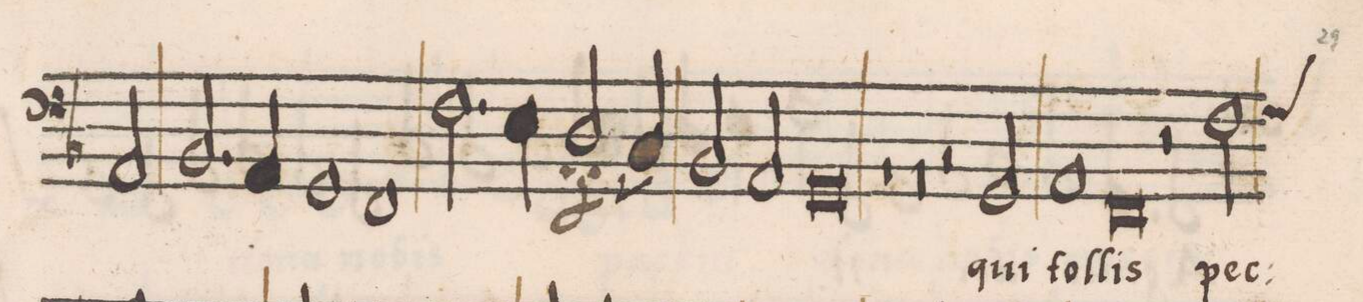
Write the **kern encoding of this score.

**kern	**text
*I"BASSVS	*
*clefF4	*
*k[b-]	*
*met(C|)	*
*M2/1	*
2AA/	.
=32-	=32-
2.BB-/	.
4AA/	.
1GG	.
=33-	=33-
1FF	-gnus
2.F\	de-
4E\	.
=34-	=34-
2D/	.
2C/	.
2BB-/	.
2AA/	.
=35-	=35-
0GG	-i
*	*Xij
=36-	=36-
1r	.
0r	.
=37-	=37-
2r	.
2GG/	qui
=38-	=38-
1AA	tol-
0FF	-lis
=39-	=39-
2r	.
*custos:G	*
2F\	pec-
=40-	=40-
*-	*-
